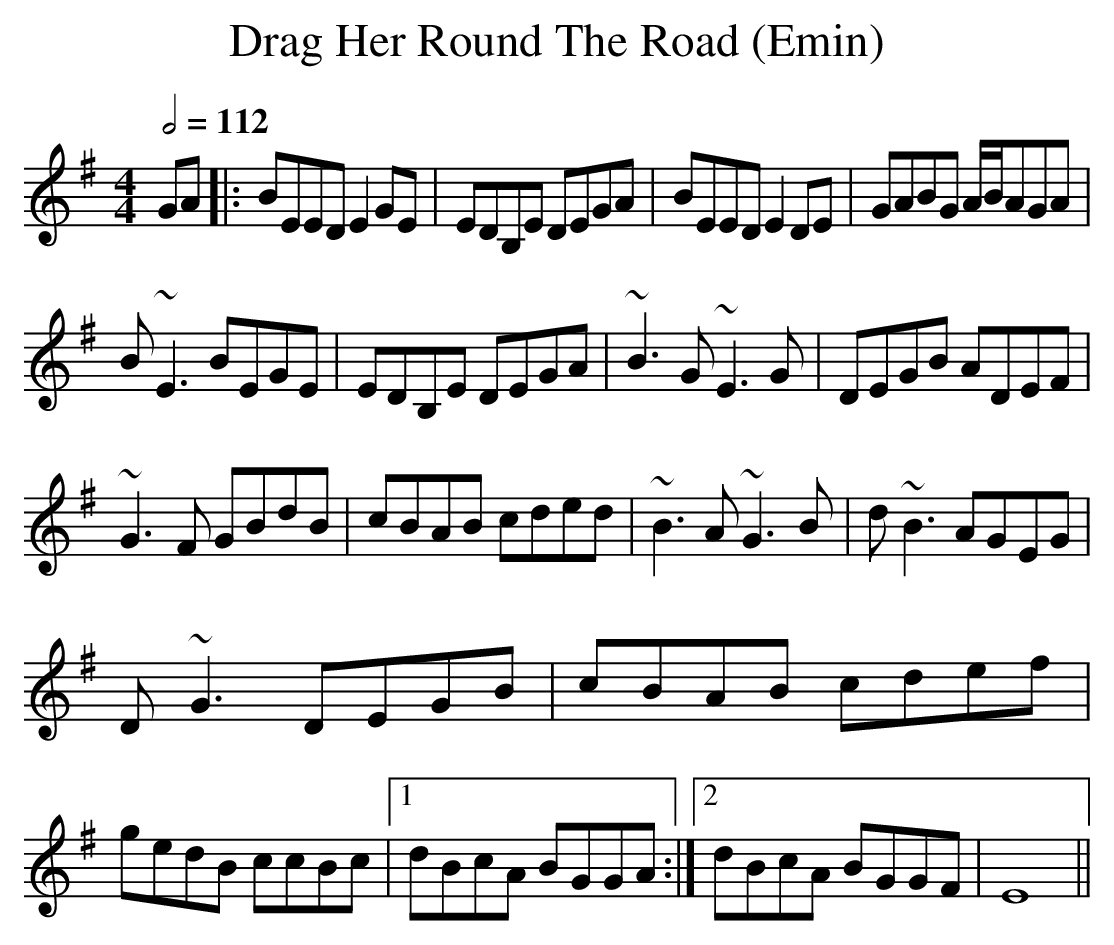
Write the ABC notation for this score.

X:1
T:Drag Her Round The Road (Emin) %1
Q:1/2=112
M:4/4
L:1/8
K:Emin
GA|:BEED E2GE|EDB,E DEGA|BEED E2DE|GABG A/B/AGA|
B~E3 BEGE|EDB,E DEGA|~B3G ~E3G|DEGB ADEF|
~G3F GBdB|cBAB cded|~B3A ~G3B|d~B3 AGEG|
D~G3 DEGB|cBAB cdef|gedB ccBc|1dBcA BGGA:|2dBcA BGGF|E8||
